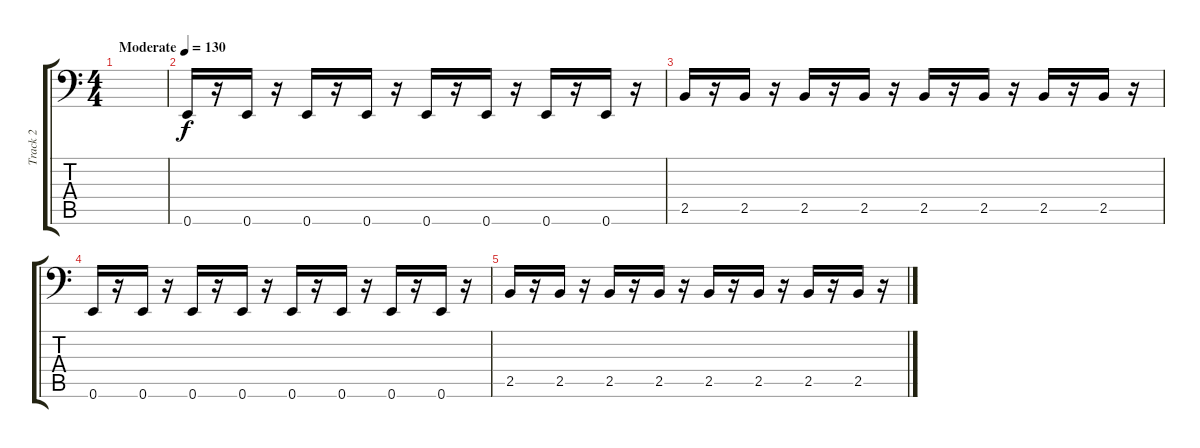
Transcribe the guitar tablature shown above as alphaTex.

\track ("Track 2" "Track 2") {instrument electricbasspick}
\staff {score tabs}
\tuning (E3 B2 G2 D2 A1 E1) {hide}
\ts (4 4)
\tempo (130 "Moderate")
\clef f4
\ks c
|
0.6.16 r.16 0.6.16 r.16 0.6.16 r.16 0.6.16 r.16 0.6.16 r.16 0.6.16 r.16 0.6.16 r.16 0.6.16 r.16 |
2.5.16 r.16 2.5.16 r.16 2.5.16 r.16 2.5.16 r.16 2.5.16 r.16 2.5.16 r.16 2.5.16 r.16 2.5.16 r.16 |
0.6.16 r.16 0.6.16 r.16 0.6.16 r.16 0.6.16 r.16 0.6.16 r.16 0.6.16 r.16 0.6.16 r.16 0.6.16 r.16 |
2.5.16 r.16 2.5.16 r.16 2.5.16 r.16 2.5.16 r.16 2.5.16 r.16 2.5.16 r.16 2.5.16 r.16 2.5.16 r.16
